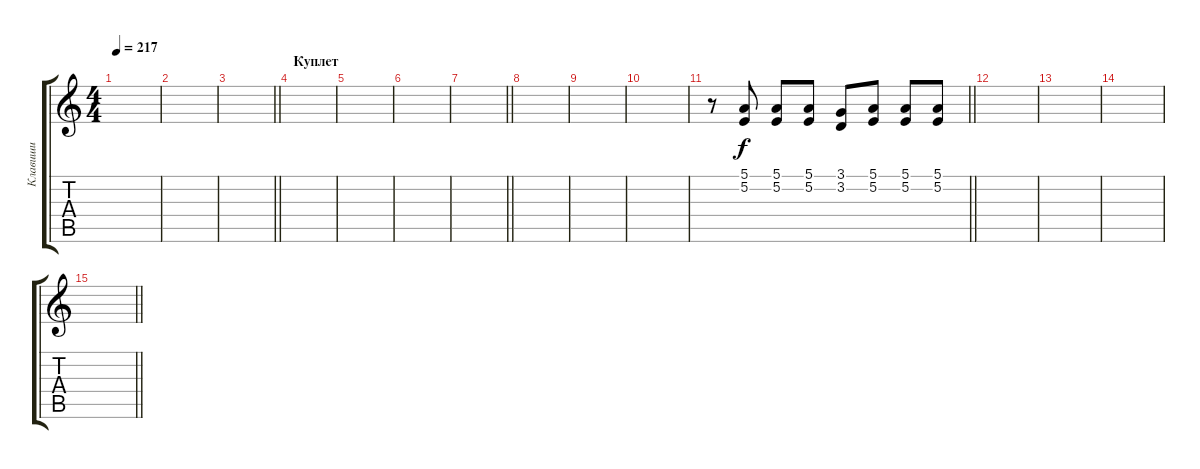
\track ("Клавиши" "Клавиши") {instrument tuba}
\staff {score tabs}
\tuning (E4 B3 G3 D3 A2 E2) {hide}
\ts (4 4)
\tempo 217
\clef g2
\ks c
|
|
\barLineRight lightlight
|
\section ("" "Куплет")
|
|
|
\barLineRight lightlight
|
|
|
|
\barLineRight lightlight
r.8 (5.1 5.2).8 (5.1 5.2).8 (5.1 5.2).8 (3.1 3.2).8 (5.1 5.2).8 (5.1 5.2).8 (5.1 5.2).8 |
|
|
|
\barLineRight lightlight
